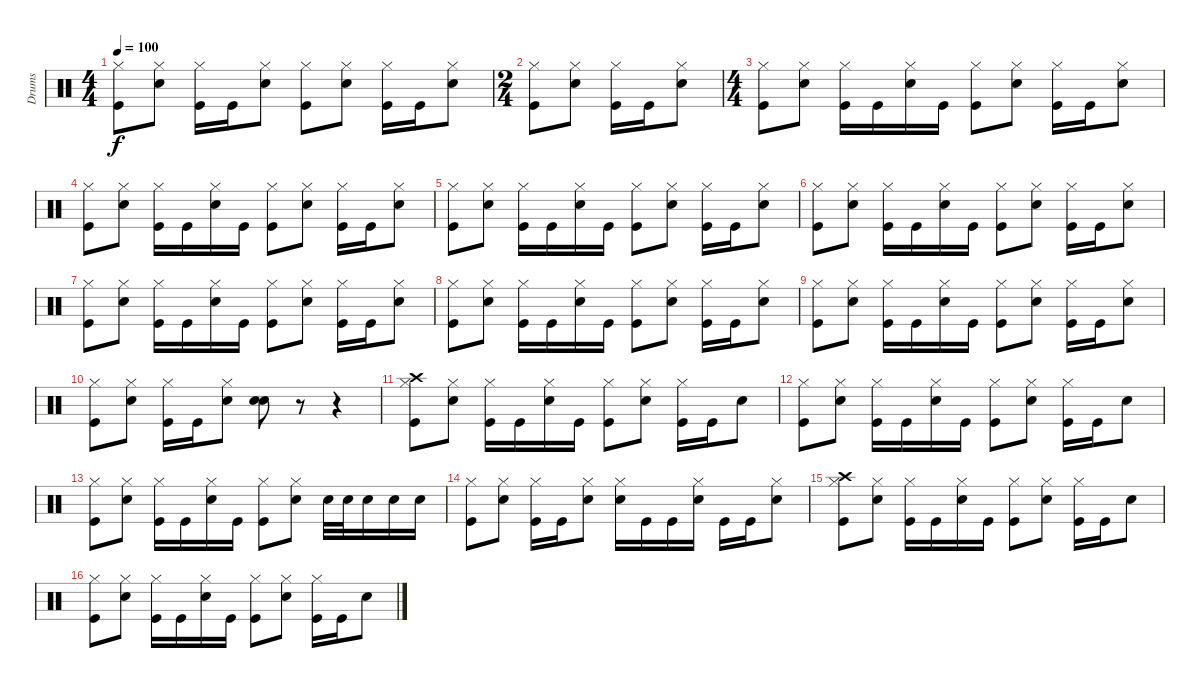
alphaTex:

\track ("Drums" "Drums") {instrument percussion}
\staff {score}
\articulation defaults
\ts (4 4)
\tempo 100
\clef neutral
\ks c
("Hi-Hat (closed)" "Kick (hit)").8{dy f} ("Hi-Hat (closed)" "Snare (hit) 2").8 ("Hi-Hat (closed)" "Kick (hit)").16 "Kick (hit)".16 ("Hi-Hat (closed)" "Snare (hit) 2").8 ("Hi-Hat (closed)" "Kick (hit)").8 ("Hi-Hat (closed)" "Snare (hit) 2").8 ("Hi-Hat (closed)" "Kick (hit)").16 "Kick (hit)".16 ("Hi-Hat (closed)" "Snare (hit) 2").8 |
\ts (2 4)
("Hi-Hat (closed)" "Kick (hit)").8 ("Hi-Hat (closed)" "Snare (hit) 2").8 ("Hi-Hat (closed)" "Kick (hit)").16 "Kick (hit)".16 ("Hi-Hat (closed)" "Snare (hit) 2").8 |
\ts (4 4)
("Hi-Hat (closed)" "Kick (hit)").8 ("Hi-Hat (closed)" "Snare (hit) 2").8 ("Hi-Hat (closed)" "Kick (hit)").16 "Kick (hit)".16 ("Hi-Hat (closed)" "Snare (hit) 2").16 "Kick (hit)".16 ("Hi-Hat (closed)" "Kick (hit)").8 ("Hi-Hat (closed)" "Snare (hit) 2").8 ("Hi-Hat (closed)" "Kick (hit)").16 "Kick (hit)".16 ("Hi-Hat (closed)" "Snare (hit) 2").8 |
("Hi-Hat (closed)" "Kick (hit)").8 ("Hi-Hat (closed)" "Snare (hit) 2").8 ("Hi-Hat (closed)" "Kick (hit)").16 "Kick (hit)".16 ("Hi-Hat (closed)" "Snare (hit) 2").16 "Kick (hit)".16 ("Hi-Hat (closed)" "Kick (hit)").8 ("Hi-Hat (closed)" "Snare (hit) 2").8 ("Hi-Hat (closed)" "Kick (hit)").16 "Kick (hit)".16 ("Hi-Hat (closed)" "Snare (hit) 2").8 |
("Hi-Hat (closed)" "Kick (hit)").8 ("Hi-Hat (closed)" "Snare (hit) 2").8 ("Hi-Hat (closed)" "Kick (hit)").16 "Kick (hit)".16 ("Hi-Hat (closed)" "Snare (hit) 2").16 "Kick (hit)".16 ("Hi-Hat (closed)" "Kick (hit)").8 ("Hi-Hat (closed)" "Snare (hit) 2").8 ("Hi-Hat (closed)" "Kick (hit)").16 "Kick (hit)".16 ("Hi-Hat (closed)" "Snare (hit) 2").8 |
("Hi-Hat (closed)" "Kick (hit)").8 ("Hi-Hat (closed)" "Snare (hit) 2").8 ("Hi-Hat (closed)" "Kick (hit)").16 "Kick (hit)".16 ("Hi-Hat (closed)" "Snare (hit) 2").16 "Kick (hit)".16 ("Hi-Hat (closed)" "Kick (hit)").8 ("Hi-Hat (closed)" "Snare (hit) 2").8 ("Hi-Hat (closed)" "Kick (hit)").16 "Kick (hit)".16 ("Hi-Hat (closed)" "Snare (hit) 2").8 |
("Hi-Hat (closed)" "Kick (hit)").8 ("Hi-Hat (closed)" "Snare (hit) 2").8 ("Hi-Hat (closed)" "Kick (hit)").16 "Kick (hit)".16 ("Hi-Hat (closed)" "Snare (hit) 2").16 "Kick (hit)".16 ("Hi-Hat (closed)" "Kick (hit)").8 ("Hi-Hat (closed)" "Snare (hit) 2").8 ("Hi-Hat (closed)" "Kick (hit)").16 "Kick (hit)".16 ("Hi-Hat (closed)" "Snare (hit) 2").8 |
("Hi-Hat (closed)" "Kick (hit)").8 ("Hi-Hat (closed)" "Snare (hit) 2").8 ("Hi-Hat (closed)" "Kick (hit)").16 "Kick (hit)".16 ("Hi-Hat (closed)" "Snare (hit) 2").16 "Kick (hit)".16 ("Hi-Hat (closed)" "Kick (hit)").8 ("Hi-Hat (closed)" "Snare (hit) 2").8 ("Hi-Hat (closed)" "Kick (hit)").16 "Kick (hit)".16 ("Hi-Hat (closed)" "Snare (hit) 2").8 |
("Hi-Hat (closed)" "Kick (hit)").8 ("Hi-Hat (closed)" "Snare (hit) 2").8 ("Hi-Hat (closed)" "Kick (hit)").16 "Kick (hit)".16 ("Hi-Hat (closed)" "Snare (hit) 2").16 "Kick (hit)".16 ("Hi-Hat (closed)" "Kick (hit)").8 ("Hi-Hat (closed)" "Snare (hit) 2").8 ("Hi-Hat (closed)" "Kick (hit)").16 "Kick (hit)".16 ("Hi-Hat (closed)" "Snare (hit) 2").8 |
("Hi-Hat (closed)" "Kick (hit)").8 ("Hi-Hat (closed)" "Snare (hit) 2").8 ("Hi-Hat (closed)" "Kick (hit)").16 "Kick (hit)".16 ("Hi-Hat (closed)" "Snare (hit) 2").8 ("Snare (hit) 2" "Snare (hit) 2").8 r.8 r.4 |
("Hi-Hat (closed)" "Crash high (hit)" "Kick (hit)").8 ("Hi-Hat (closed)" "Snare (hit) 2").8 ("Hi-Hat (closed)" "Kick (hit)").16 "Kick (hit)".16 ("Hi-Hat (closed)" "Snare (hit) 2").16 "Kick (hit)".16 ("Hi-Hat (closed)" "Kick (hit)").8 ("Hi-Hat (closed)" "Snare (hit) 2").8 ("Hi-Hat (closed)" "Kick (hit)").16 "Kick (hit)".16 "Snare (hit) 2".8 |
("Hi-Hat (closed)" "Kick (hit)").8 ("Hi-Hat (closed)" "Snare (hit) 2").8 ("Hi-Hat (closed)" "Kick (hit)").16 "Kick (hit)".16 ("Hi-Hat (closed)" "Snare (hit) 2").16 "Kick (hit)".16 ("Hi-Hat (closed)" "Kick (hit)").8 ("Hi-Hat (closed)" "Snare (hit) 2").8 ("Hi-Hat (closed)" "Kick (hit)").16 "Kick (hit)".16 "Snare (hit) 2".8 |
("Hi-Hat (closed)" "Kick (hit)").8 ("Hi-Hat (closed)" "Snare (hit) 2").8 ("Hi-Hat (closed)" "Kick (hit)").16 "Kick (hit)".16 ("Hi-Hat (closed)" "Snare (hit) 2").16 "Kick (hit)".16 ("Hi-Hat (closed)" "Kick (hit)").8 ("Hi-Hat (closed)" "Snare (hit) 2").8 "Snare (hit) 2".32 "Snare (hit) 2".32 "Snare (hit) 2".16 "Snare (hit) 2".16 "Snare (hit) 2".16 |
("Hi-Hat (closed)" "Kick (hit)").8 ("Hi-Hat (closed)" "Snare (hit) 2").8 ("Hi-Hat (closed)" "Kick (hit)").16 "Kick (hit)".16 ("Hi-Hat (closed)" "Snare (hit) 2").8 ("Hi-Hat (closed)" "Snare (hit) 2").16 "Kick (hit)".16 "Kick (hit)".16 ("Hi-Hat (closed)" "Snare (hit) 2").16 "Kick (hit)".16 "Kick (hit)".16 ("Hi-Hat (closed)" "Snare (hit) 2").8 |
("Hi-Hat (closed)" "Crash high (hit)" "Kick (hit)").8 ("Hi-Hat (closed)" "Snare (hit) 2").8 ("Hi-Hat (closed)" "Kick (hit)").16 "Kick (hit)".16 ("Hi-Hat (closed)" "Snare (hit) 2").16 "Kick (hit)".16 ("Hi-Hat (closed)" "Kick (hit)").8 ("Hi-Hat (closed)" "Snare (hit) 2").8 ("Hi-Hat (closed)" "Kick (hit)").16 "Kick (hit)".16 "Snare (hit) 2".8 |
("Hi-Hat (closed)" "Kick (hit)").8 ("Hi-Hat (closed)" "Snare (hit) 2").8 ("Hi-Hat (closed)" "Kick (hit)").16 "Kick (hit)".16 ("Hi-Hat (closed)" "Snare (hit) 2").16 "Kick (hit)".16 ("Hi-Hat (closed)" "Kick (hit)").8 ("Hi-Hat (closed)" "Snare (hit) 2").8 ("Hi-Hat (closed)" "Kick (hit)").16 "Kick (hit)".16 "Snare (hit) 2".8
